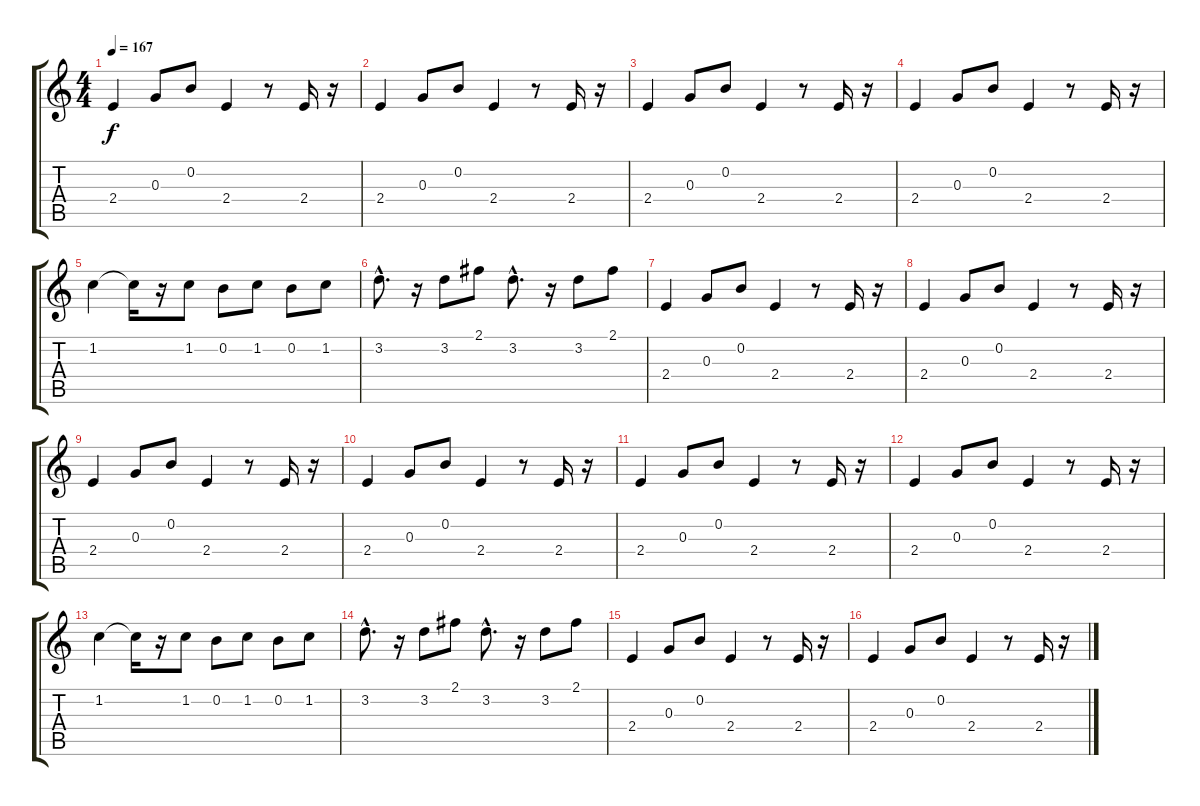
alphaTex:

\track "" {instrument electricguitarjazz}
\staff {score tabs}
\tuning (E4 B3 G3 D3 A2 E2) {hide}
\ts (4 4)
\tempo 167
\clef g2
\ks c
2.4.4{dy f} 0.3.8 0.2.8 2.4.4 r.8 2.4.16 r.16 |
2.4.4 0.3.8 0.2.8 2.4.4 r.8 2.4.16 r.16 |
2.4.4 0.3.8 0.2.8 2.4.4 r.8 2.4.16 r.16 |
2.4.4 0.3.8 0.2.8 2.4.4 r.8 2.4.16 r.16 |
1.2.4 1.2{t}.16 r.16 1.2.8 0.2.8 1.2.8 0.2.8 1.2.8 |
3.2{hac}.8{d} r.16 3.2.8 2.1.8 3.2{hac}.8{d} r.16 3.2.8 2.1.8 |
2.4.4 0.3.8 0.2.8 2.4.4 r.8 2.4.16 r.16 |
2.4.4 0.3.8 0.2.8 2.4.4 r.8 2.4.16 r.16 |
2.4.4 0.3.8 0.2.8 2.4.4 r.8 2.4.16 r.16 |
2.4.4 0.3.8 0.2.8 2.4.4 r.8 2.4.16 r.16 |
2.4.4 0.3.8 0.2.8 2.4.4 r.8 2.4.16 r.16 |
2.4.4 0.3.8 0.2.8 2.4.4 r.8 2.4.16 r.16 |
1.2.4 1.2{t}.16 r.16 1.2.8 0.2.8 1.2.8 0.2.8 1.2.8 |
3.2{hac}.8{d} r.16 3.2.8 2.1.8 3.2{hac}.8{d} r.16 3.2.8 2.1.8 |
2.4.4 0.3.8 0.2.8 2.4.4 r.8 2.4.16 r.16 |
2.4.4 0.3.8 0.2.8 2.4.4 r.8 2.4.16 r.16
